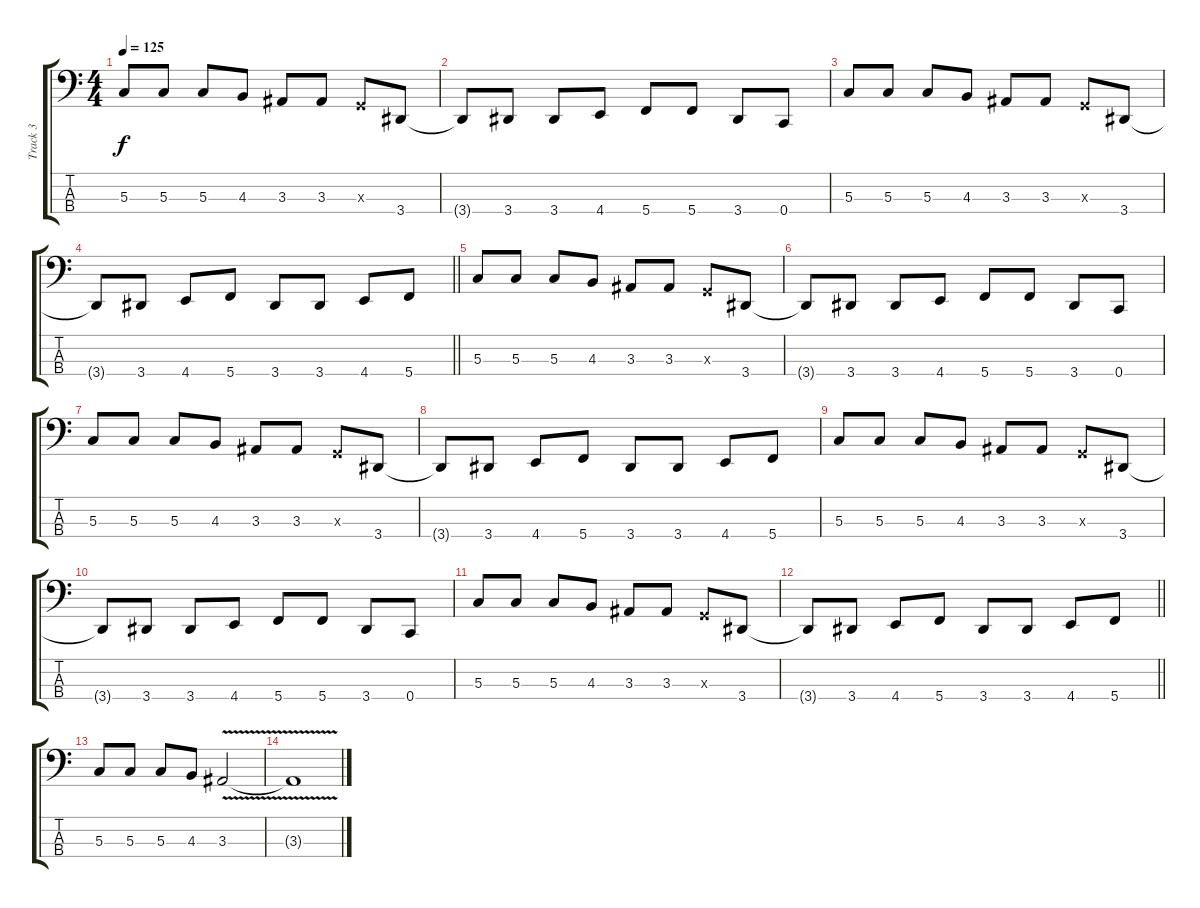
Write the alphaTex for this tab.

\track ("Track 3" "Track 3") {instrument electricbassfinger}
\staff {score tabs}
\tuning (F2 C2 G1 C1) {hide}
\ts (4 4)
\tempo 125
\clef f4
\ks c
5.3.8{dy f} 5.3.8 5.3.8 4.3.8 3.3.8 3.3.8 0.3{x}.8 3.4.8 |
3.4{t}.8 3.4.8 3.4.8 4.4.8 5.4.8 5.4.8 3.4.8 0.4.8 |
5.3.8 5.3.8 5.3.8 4.3.8 3.3.8 3.3.8 0.3{x}.8 3.4.8 |
\barLineRight lightlight
3.4{t}.8 3.4.8 4.4.8 5.4.8 3.4.8 3.4.8 4.4.8 5.4.8 |
5.3.8 5.3.8 5.3.8 4.3.8 3.3.8 3.3.8 0.3{x}.8 3.4.8 |
3.4{t}.8 3.4.8 3.4.8 4.4.8 5.4.8 5.4.8 3.4.8 0.4.8 |
5.3.8 5.3.8 5.3.8 4.3.8 3.3.8 3.3.8 0.3{x}.8 3.4.8 |
3.4{t}.8 3.4.8 4.4.8 5.4.8 3.4.8 3.4.8 4.4.8 5.4.8 |
5.3.8 5.3.8 5.3.8 4.3.8 3.3.8 3.3.8 0.3{x}.8 3.4.8 |
3.4{t}.8 3.4.8 3.4.8 4.4.8 5.4.8 5.4.8 3.4.8 0.4.8 |
5.3.8 5.3.8 5.3.8 4.3.8 3.3.8 3.3.8 0.3{x}.8 3.4.8 |
\barLineRight lightlight
3.4{t}.8 3.4.8 4.4.8 5.4.8 3.4.8 3.4.8 4.4.8 5.4.8 |
5.3.8 5.3.8 5.3.8 4.3.8 3.3{v}.2 |
3.3{t}.1{volume 0}
